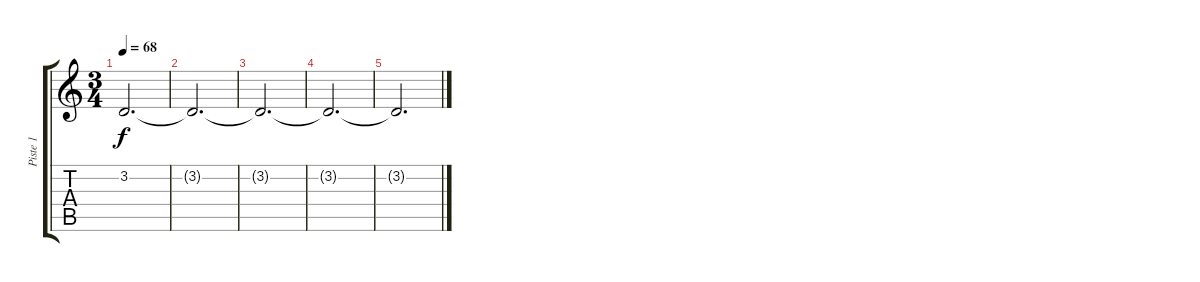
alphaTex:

\track ("Piste 1" "Piste 1") {instrument churchorgan}
\staff {score tabs}
\tuning (E4 B3 G3 D3 A2 E2) {hide}
\ts (3 4)
\tempo 68
\clef g2
\ks c
3.2{t}.2{d dy f} |
3.2{t}.2{d} |
3.2{t}.2{d} |
3.2{t}.2{d} |
3.2{t}.2{d}
